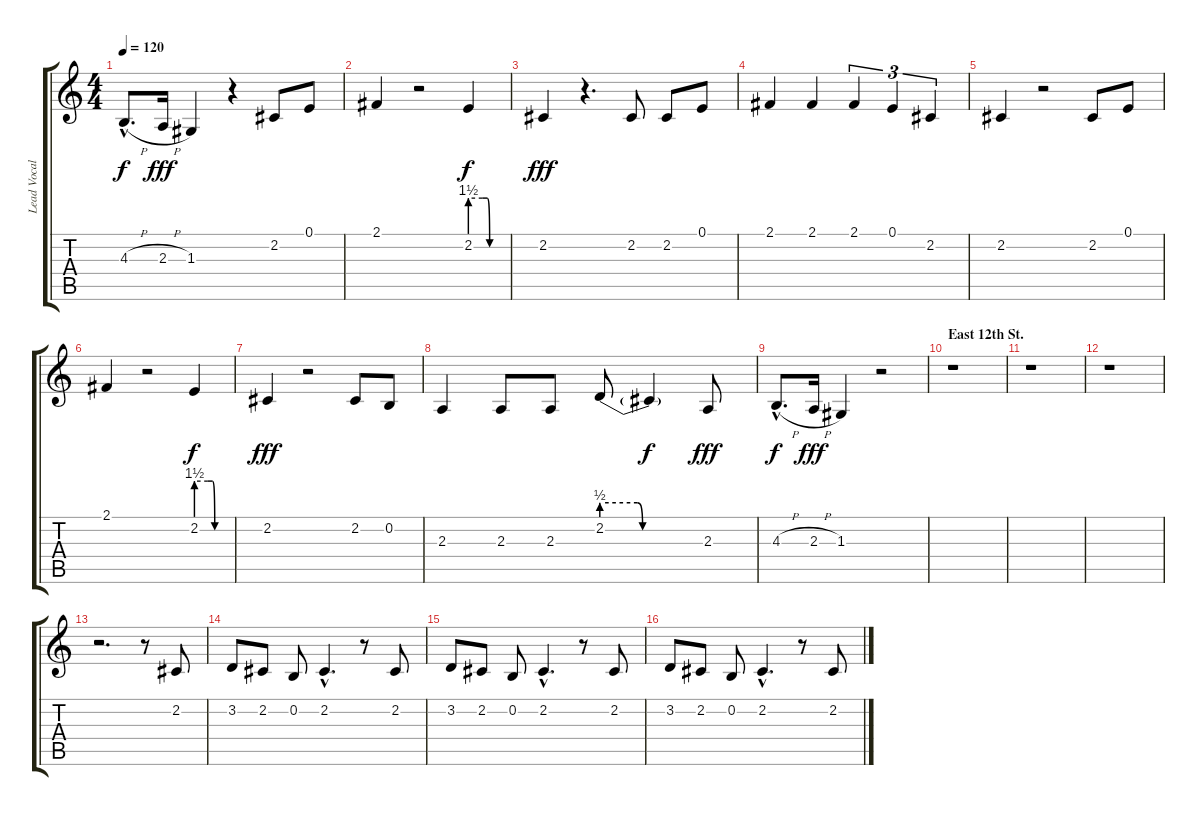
\track ("Lead Vocals" "Lead Vocal") {instrument clarinet}
\staff {score tabs}
\tuning (E4 B3 G3 D3 A2 E2) {hide}
\ts (4 4)
\tempo 120
\clef g2
\ks c
4.3{h hac}.8{d dy f} 2.3{h}.16{dy fff} 1.3.4 r.4 2.2.8 0.1.8 |
2.1.4 r.2 2.2{be (custom 0 6 20 6 28 6 32 0 40 0 60 0)}.4{dy f} |
2.2.4{dy fff} r.4{d} 2.2.8 2.2.8 0.1.8 |
2.1.4 2.1.4 2.1.4{tu (3 2)} 0.1.4{tu (3 2)} 2.2.4{tu (3 2)} |
2.2.4 r.2 2.2.8 0.1.8 |
2.1.4 r.2 2.2{be (custom 0 6 20 6 28 6 32 0 40 0 60 0)}.4{dy f} |
2.2.4{dy fff} r.2 2.2.8 0.2.8 |
2.3.4 2.3.8 2.3.8 2.2{be (custom 0 2 21 2 24 0 60 0)}.8 2.2{t}.4{dy f} 2.3.8{dy fff} |
4.3{h hac}.8{d dy f} 2.3{h}.16{dy fff} 1.3.4 r.2 |
\section ("" "East 12th St.")
r.1 |
r.1 |
r.1 |
r.2{d} r.8 2.2.8 |
3.2.8 2.2.8 0.2.8 2.2{hac}.4{d} r.8 2.2.8 |
3.2.8 2.2.8 0.2.8 2.2{hac}.4{d} r.8 2.2.8 |
3.2.8 2.2.8 0.2.8 2.2{hac}.4{d} r.8 2.2.8
